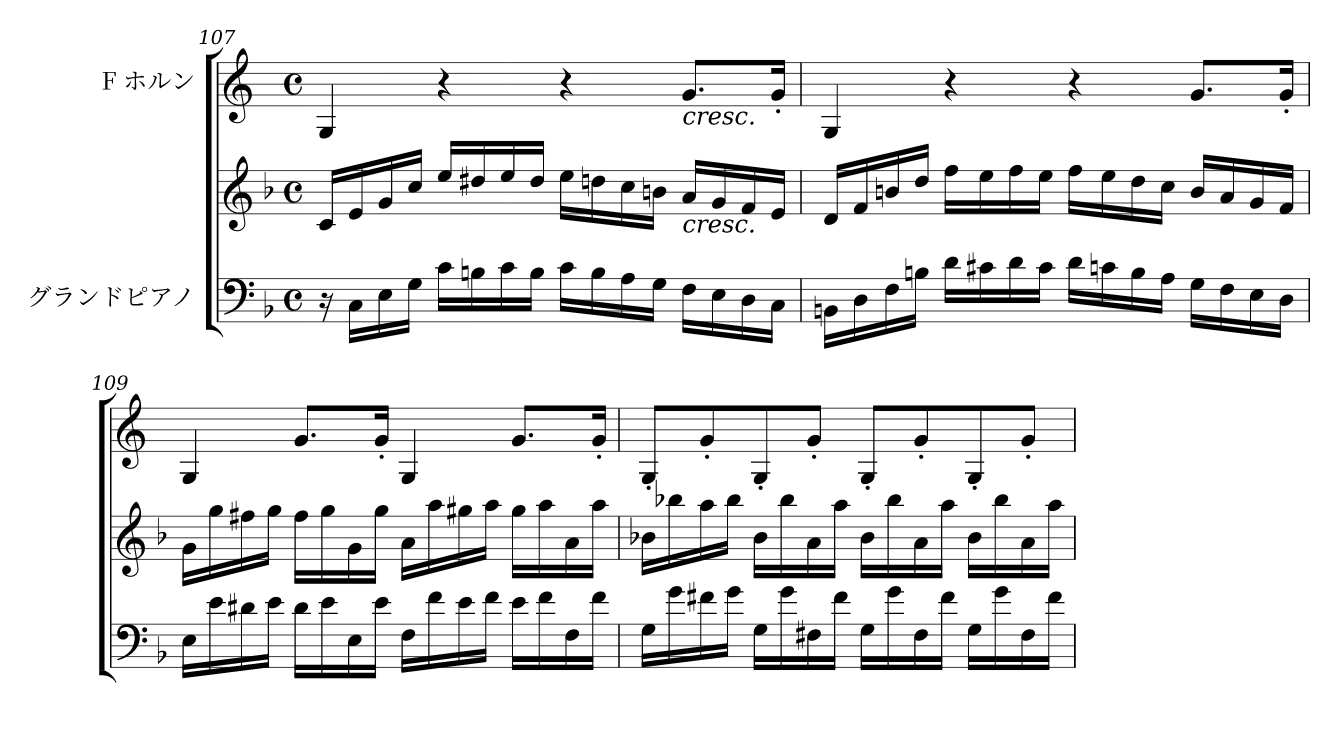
**kern	**kern	**kern
*part2	*part2	*part1
*staff3	*staff2	*staff1
*I"グランドピアノ	*	*I"F ホルン
*clefF4	*clefG2	*clefG2
*	*	*ITrd4c7
*k[b-]	*k[b-]	*k[b-]
*M4/4	*M4/4	*M4/4
*met(c)	*met(c)	*met(c)
=107	=107	=107
16r	16c/LL	4C/
16C\LL	16e/	.
16E\	16g/	.
16G\JJ	16cc/JJ	.
16c\LL	16ee/LL	4r
16Bn\	16dd#X/	.
16c\	16ee/	.
16B\JJ	16dd#/JJ	.
16c\LL	16ee\LL	4r
16B\	16ddn\	.
16A\	16cc\	.
16G\JJ	16bn\JJ	.
!	!	!LO:TX:b:i:t=cresc.
!	!LO:TX:b:i:t=cresc.	!
16F\LL	16a/LL	8.c/L
16E\	16g/	.
16D\	16f/	.
16C\JJ	16e/JJ	16c'/Jk
=108	=108	=108
16BBn\LL	16d/LL	4C/
16D\	16f/	.
16F\	16bn/	.
16Bn\JJ	16dd/JJ	.
16d\LL	16ff\LL	4r
16c#X\	16ee\	.
16d\	16ff\	.
16c#\JJ	16ee\JJ	.
16d\LL	16ff\LL	4r
16cn\	16ee\	.
16B\	16dd\	.
16A\JJ	16cc\JJ	.
16G\LL	16b/LL	8.c/L
16F\	16a/	.
16E\	16g/	.
16D\JJ	16f/JJ	16c'/Jk
!!LO:LB:g=z
=109	=109	=109
16E\LL	16g\LL	4C/
16e\	16gg\	.
16d#X\	16ff#X\	.
16e\JJ	16gg\JJ	.
16d#\LL	16ff#\LL	8.c/L
16e\	16gg\	.
16E\	16g\	.
16e\JJ	16gg\JJ	16c'/Jk
16F\LL	16a\LL	4C/
16f\	16aa\	.
16e\	16gg#X\	.
16f\JJ	16aa\JJ	.
16e\LL	16gg#\LL	8.c/L
16f\	16aa\	.
16F\	16a\	.
16f\JJ	16aa\JJ	16c'/Jk
=110	=110	=110
16G\LL	16b-X\LL	8C'/L
16g\	16bb-X\	.
16f#X\	16aa\	8c'/
16g\JJ	16bb-\JJ	.
16G\LL	16b-\LL	8C'/
16g\	16bb-\	.
16F#X\	16a\	8c'/J
16f#\JJ	16aa\JJ	.
16G\LL	16b-\LL	8C'/L
16g\	16bb-\	.
16F#\	16a\	8c'/
16f#\JJ	16aa\JJ	.
16G\LL	16b-\LL	8C'/
16g\	16bb-\	.
16F#\	16a\	8c'/J
16f#\JJ	16aa\JJ	.
=	=	=
*-	*-	*-
